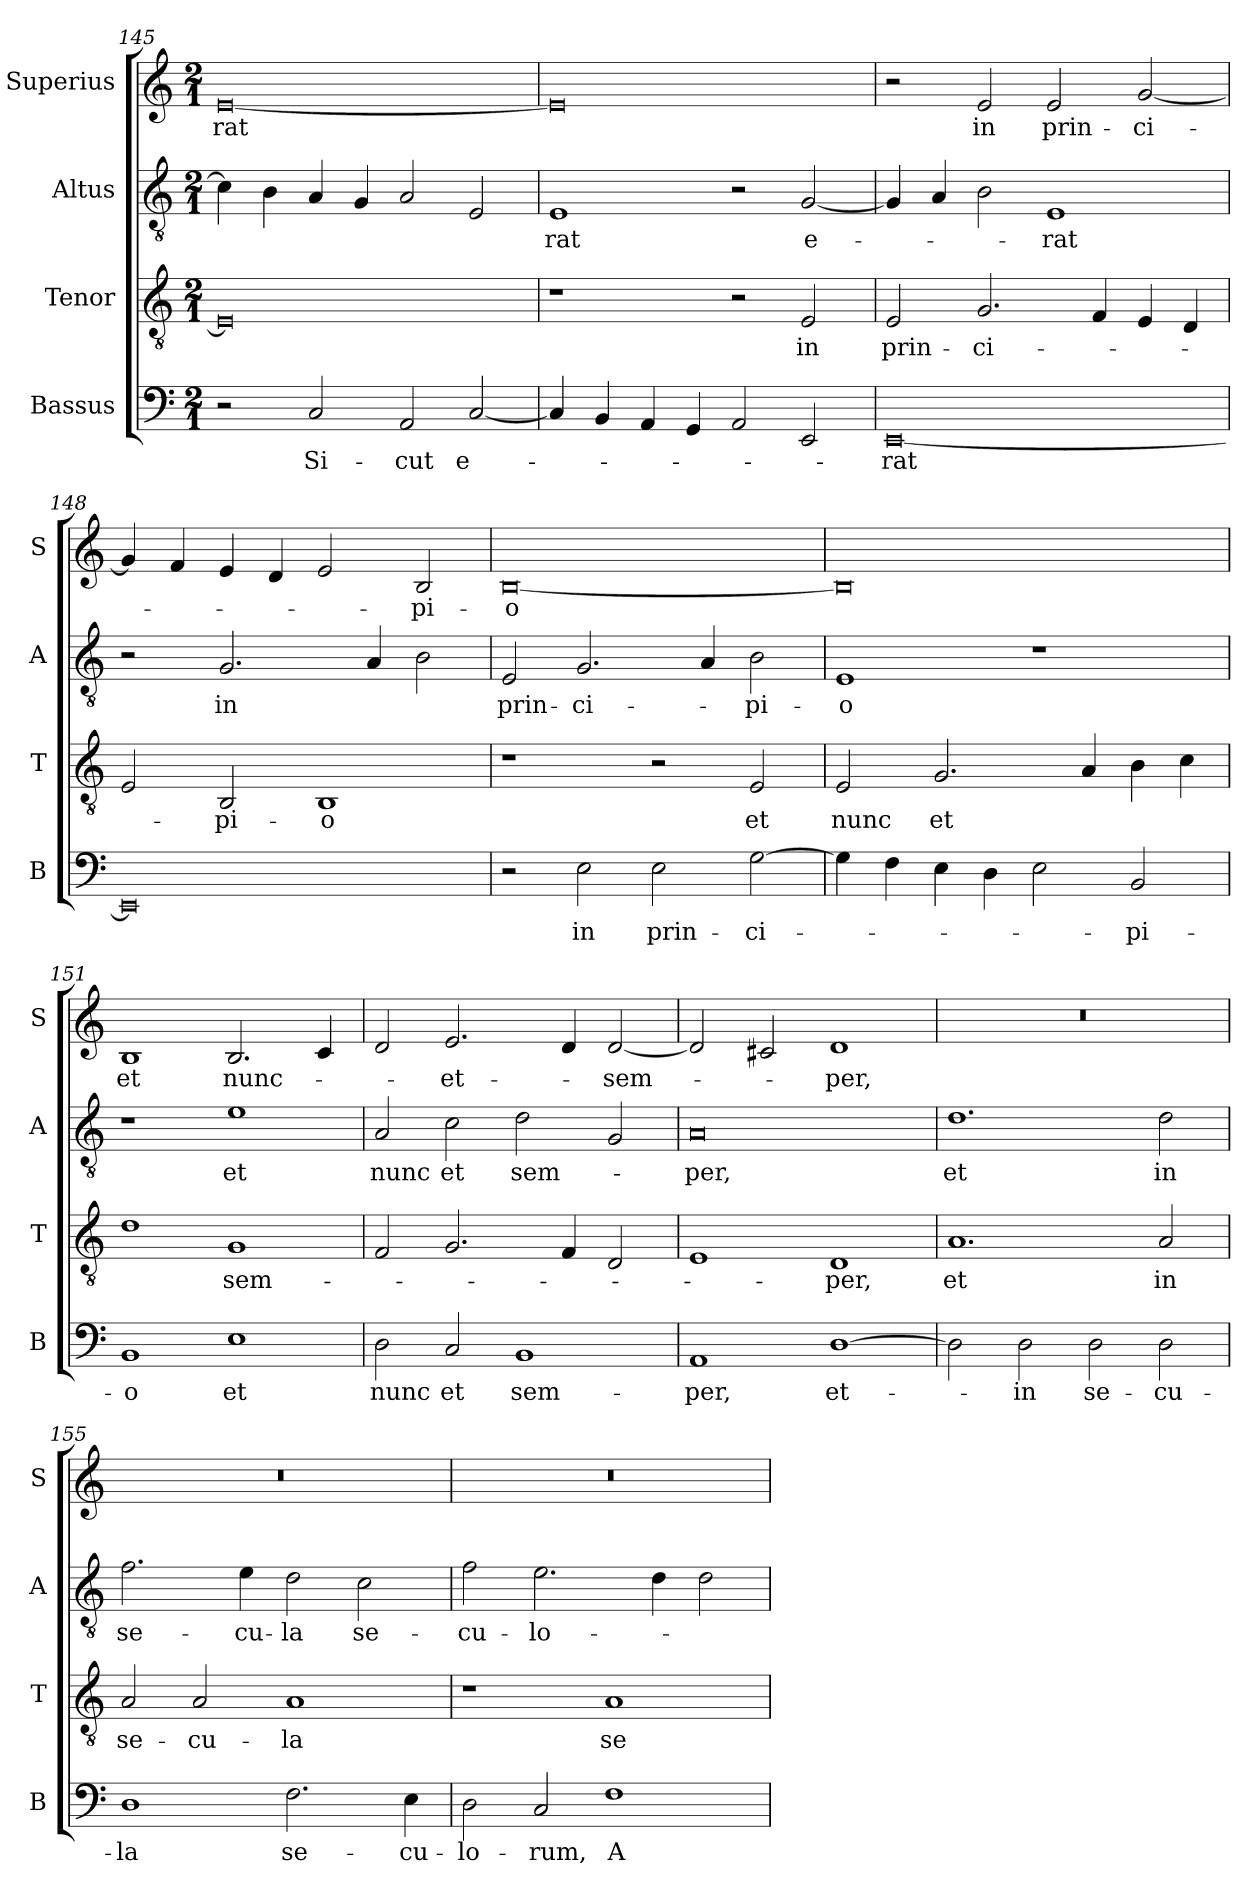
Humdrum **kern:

**kern	**text	**kern	**text	**kern	**text	**kern	**text
*part4	*part4	*part3	*part3	*part2	*part2	*part1	*part1
*staff4	*staff4	*staff3	*staff3	*staff2	*staff2	*staff1	*staff1
*I"Bassus	*	*I"Tenor	*	*I"Altus	*	*I"Superius	*
*I'B	*	*I'T	*	*I'A	*	*I'S	*
*clefF4	*	*clefGv2	*	*clefGv2	*	*clefG2	*
*k[]	*	*k[]	*	*k[]	*	*k[]	*
*M2/1	*	*M2/1	*	*M2/1	*	*M2/1	*
=145	=145	=145	=145	=145	=145	=145	=145
2r	.	0E]	.	4c\]	.	[0e	-rat
.	.	.	.	4B\	.	.	.
2C/	Si-	.	.	4A/	.	.	.
.	.	.	.	4G/	.	.	.
2AA/	-cut	.	.	2A/	.	.	.
[2C/	e-	.	.	2E/	.	.	.
=146	=146	=146	=146	=146	=146	=146	=146
4C/]	.	1r	.	1E	-rat	0e]	.
4BB/	.	.	.	.	.	.	.
4AA/	.	.	.	.	.	.	.
4GG/	.	.	.	.	.	.	.
2AA/	.	2r	.	2r	.	.	.
2EE/	.	2E/	in	[2G/	e-	.	.
=147	=147	=147	=147	=147	=147	=147	=147
[0EE	-rat	2E/	prin-	4G/]	.	2r	.
.	.	.	.	4A/	.	.	.
.	.	2.G/	-ci-	2B\	.	2e/	in
.	.	.	.	1E	-rat	2e/	prin-
.	.	4F/	.	.	.	.	.
.	.	4E/	.	.	.	[2g/	-ci-
.	.	4D/	.	.	.	.	.
=148	=148	=148	=148	=148	=148	=148	=148
0EE]	.	2E/	.	2r	.	4g/]	.
.	.	.	.	.	.	4f/	.
.	.	2BB/	-pi-	2.G/	in	4e/	.
.	.	.	.	.	.	4d/	.
.	.	1BB	-o	.	.	2e/	.
.	.	.	.	4A/	.	.	.
.	.	.	.	2B\	.	2B/	-pi-
=149	=149	=149	=149	=149	=149	=149	=149
2r	.	1r	.	2E/	prin-	[0B	-o
2E\	in	.	.	2.G/	-ci-	.	.
2E\	prin-	2r	.	.	.	.	.
.	.	.	.	4A/	.	.	.
[2G\	-ci-	2E/	et	2B\	-pi-	.	.
=150	=150	=150	=150	=150	=150	=150	=150
4G\]	.	2E/	nunc	1E	-o	0B]	.
4F\	.	.	.	.	.	.	.
4E\	.	2.G/	et	.	.	.	.
4D\	.	.	.	.	.	.	.
2E\	.	.	.	1r	.	.	.
.	.	4A/	.	.	.	.	.
2BB/	-pi-	4B\	.	.	.	.	.
.	.	4c\	.	.	.	.	.
=151	=151	=151	=151	=151	=151	=151	=151
1BB	-o	1d	.	1r	.	1B	et
1E	et	1G	sem-	1e	et	2.B/	nunc-
.	.	.	.	.	.	4c/	.
=152	=152	=152	=152	=152	=152	=152	=152
2D\	nunc	2F/	.	2A/	nunc	2d/	.
2C/	et	2.G/	.	2c\	et	2.e/	-et-
1BB	sem-	.	.	2d\	sem-	.	.
.	.	4F/	.	.	.	4d/	.
.	.	2D/	.	2G/	.	[2d/	-sem-
=153	=153	=153	=153	=153	=153	=153	=153
1AA	-per,	1E	.	0A	-per,	2d/]	.
.	.	.	.	.	.	2c#X/	.
[1D	et-	1D	-per,	.	.	1d	-per,
=154	=154	=154	=154	=154	=154	=154	=154
2D\]	.	1.A	et	1.d	et	0r	.
2D\	-in	.	.	.	.	.	.
2D\	se-	.	.	.	.	.	.
2D\	-cu-	2A/	in	2d\	in	.	.
=155	=155	=155	=155	=155	=155	=155	=155
1D	-la	2A/	se-	2.f\	se-	0r	.
.	.	2A/	-cu-	.	.	.	.
.	.	.	.	4e\	-cu-	.	.
2.F\	se-	1A	-la	2d\	-la	.	.
.	.	.	.	2c\	se-	.	.
4E\	-cu-	.	.	.	.	.	.
=156	=156	=156	=156	=156	=156	=156	=156
2D\	-lo-	1r	.	2f\	-cu-	0r	.
2C/	-rum,	.	.	2.e\	-lo-	.	.
1F	A-	1A	se-	.	.	.	.
.	.	.	.	4d\	.	.	.
.	.	.	.	2d\	.	.	.
=	=	=	=	=	=	=	=
*-	*-	*-	*-	*-	*-	*-	*-
